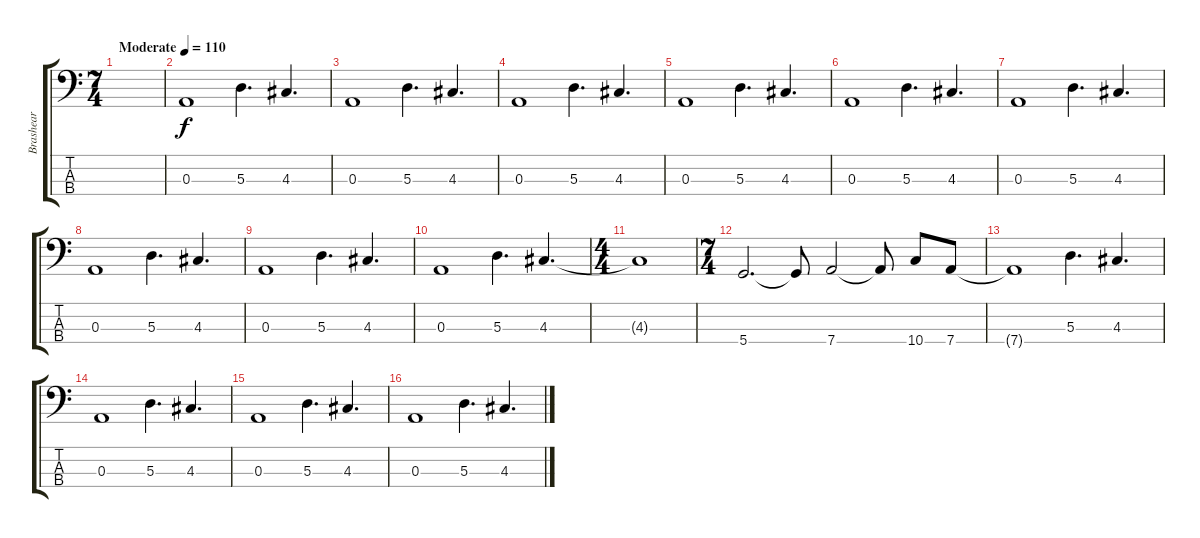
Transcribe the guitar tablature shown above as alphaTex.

\track ("Brashear" "Brashear") {instrument electricbassfinger}
\staff {score tabs}
\tuning (G2 D2 A1 D1) {hide}
\ts (7 4)
\tempo (110 "Moderate")
\clef f4
\ks c
|
0.3.1 5.3.4{d} 4.3.4{d} |
0.3.1 5.3.4{d} 4.3.4{d} |
0.3.1 5.3.4{d} 4.3.4{d} |
0.3.1 5.3.4{d} 4.3.4{d} |
0.3.1 5.3.4{d} 4.3.4{d} |
0.3.1 5.3.4{d} 4.3.4{d} |
0.3.1 5.3.4{d} 4.3.4{d} |
0.3.1 5.3.4{d} 4.3.4{d} |
0.3.1 5.3.4{d} 4.3.4{d} |
\ts (4 4)
4.3{t}.1 |
\ts (7 4)
5.4.2{d} 5.4{t}.8 7.4.2 7.4{t}.8 10.4.8 7.4.8 |
7.4{t}.1 5.3.4{d} 4.3.4{d} |
0.3.1 5.3.4{d} 4.3.4{d} |
0.3.1 5.3.4{d} 4.3.4{d} |
0.3.1 5.3.4{d} 4.3.4{d}
